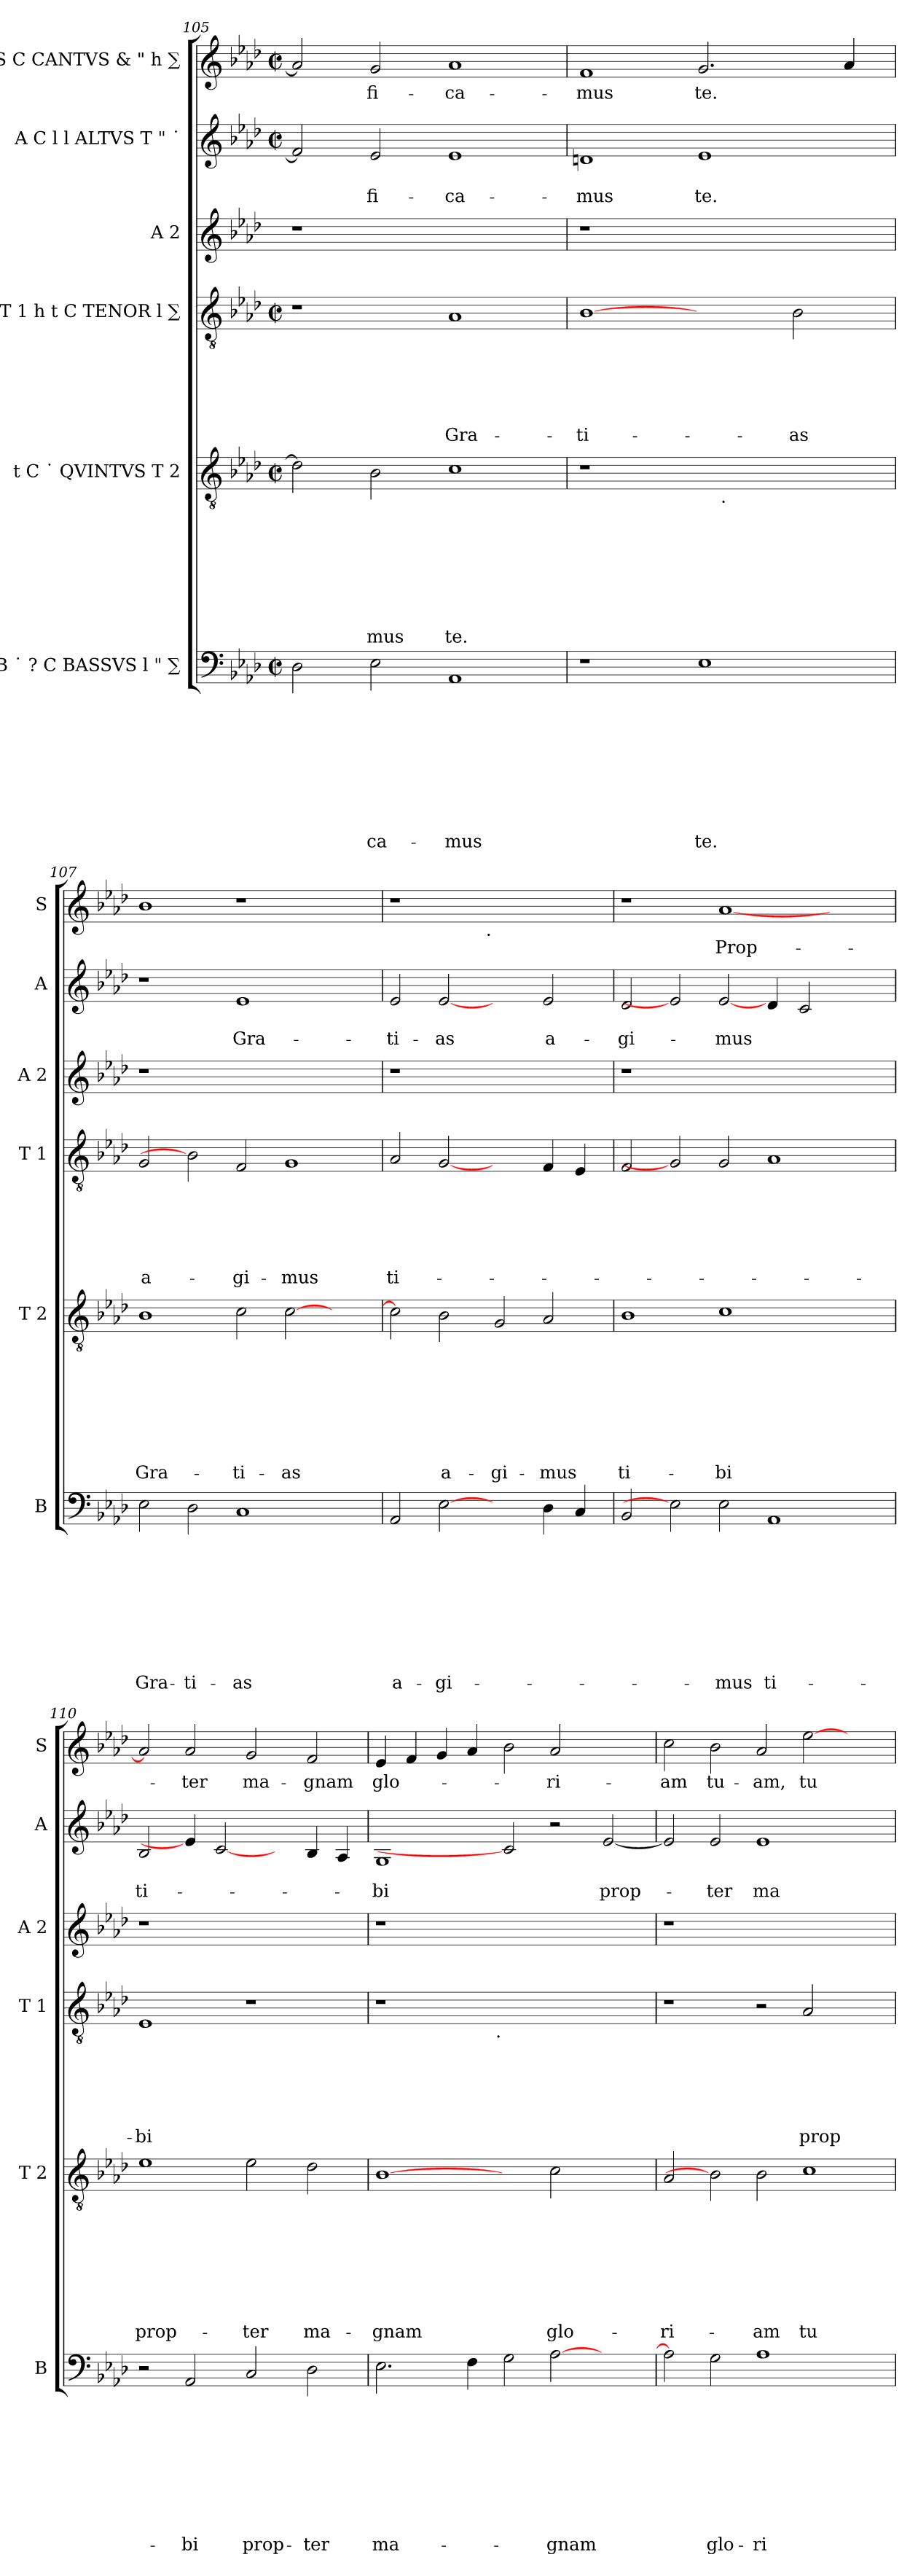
**kern	**text	**text	**text	**text	**text	**text	**text	**text	**text	**kern	**text	**text	**text	**text	**text	**text	**text	**text	**kern	**text	**text	**text	**text	**text	**text	**kern	**kern	**text	**text	**kern	**text
*part6	*part6	*part6	*part6	*part6	*part6	*part6	*part6	*part6	*part6	*part5	*part5	*part5	*part5	*part5	*part5	*part5	*part5	*part5	*part4	*part4	*part4	*part4	*part4	*part4	*part4	*part3	*part2	*part2	*part2	*part1	*part1
*staff6	*staff6	*staff6	*staff6	*staff6	*staff6	*staff6	*staff6	*staff6	*staff6	*staff5	*staff5	*staff5	*staff5	*staff5	*staff5	*staff5	*staff5	*staff5	*staff4	*staff4	*staff4	*staff4	*staff4	*staff4	*staff4	*staff3	*staff2	*staff2	*staff2	*staff1	*staff1
*I"B ˙ ? C BASSVS l " ∑	*	*	*	*	*	*	*	*	*	*I"t C ˙ QVINTVS T 2	*	*	*	*	*	*	*	*	*I"T 1 h t C TENOR l ∑	*	*	*	*	*	*	*I"A 2	*I"A C l l ALTVS T " ˙	*	*	*I"S C CANTVS & " h ∑	*
*I'B	*	*	*	*	*	*	*	*	*	*I'T 2	*	*	*	*	*	*	*	*	*I'T 1	*	*	*	*	*	*	*I'A 2	*I'A	*	*	*I'S	*
*clefF4	*	*	*	*	*	*	*	*	*	*clefGv2	*	*	*	*	*	*	*	*	*clefGv2	*	*	*	*	*	*	*clefG2	*clefG2	*	*	*clefG2	*
*k[b-e-a-d-]	*	*	*	*	*	*	*	*	*	*k[b-e-a-d-]	*	*	*	*	*	*	*	*	*k[b-e-a-d-]	*	*	*	*	*	*	*k[b-e-a-d-]	*k[b-e-a-d-]	*	*	*k[b-e-a-d-]	*
*A-:	*	*	*	*	*	*	*	*	*	*A-:	*	*	*	*	*	*	*	*	*A-:	*	*	*	*	*	*	*A-:	*A-:	*	*	*A-:	*
*M2/2	*	*	*	*	*	*	*	*	*	*M2/2	*	*	*	*	*	*	*	*	*M2/2	*	*	*	*	*	*	*	*M2/2	*	*	*M2/2	*
*met(c|)	*	*	*	*	*	*	*	*	*	*met(c|)	*	*	*	*	*	*	*	*	*met(c|)	*	*	*	*	*	*	*	*met(c|)	*	*	*met(c|)	*
=105	=105	=105	=105	=105	=105	=105	=105	=105	=105	=105	=105	=105	=105	=105	=105	=105	=105	=105	=105	=105	=105	=105	=105	=105	=105	=105	=105	=105	=105	=105	=105
2D-\	.	.	.	.	.	.	.	.	.	2d-\]	.	.	.	.	.	.	.	.	1r	.	.	.	.	.	.	1r	2f/]	.	.	2a-/]	.
!	!	!	!	!	!	!	!	!	!LO:LY:b	!	!	!	!	!	!	!	!	!LO:LY:b	!	!	!	!	!	!	!	!	!	!	!LO:LY:b	!	!LO:LY:b
2E-\	.	.	.	.	.	.	.	.	-ca-	2B-\	.	.	.	.	.	.	.	-mus	.	.	.	.	.	.	.	.	2e-/	.	-fi-	2g/	-fi-
!	!	!	!	!	!	!	!	!	!LO:LY:b	!	!	!	!	!	!	!	!	!LO:LY:b	!	!	!	!	!	!	!LO:LY:b	!	!	!	!LO:LY:b	!	!LO:LY:b
1AA-	.	.	.	.	.	.	.	.	-mus	1c	.	.	.	.	.	.	.	te.	1A-	.	.	.	.	.	Gra-	1ryy	1e-	.	-ca-	1a-	-ca-
=106	=106	=106	=106	=106	=106	=106	=106	=106	=106	=106	=106	=106	=106	=106	=106	=106	=106	=106	=106	=106	=106	=106	=106	=106	=106	=106	=106	=106	=106	=106	=106
!	!	!	!	!	!	!	!	!	!	!	!	!	!	!	!	!	!	!	!	!	!	!	!	!	!LO:LY:b:rj	!	!	!	!LO:LY:b	!	!LO:LY:b
1r	.	.	.	.	.	.	.	.	.	1r	.	.	.	.	.	.	.	.	[1B-	.	.	.	.	.	-ti-	1r	1dn	.	-mus	1f	-mus
!	!	!	!	!	!	!	!	!	!LO:LY:b	!	!	!	!	!	!	!	!	!	!	!	!	!	!	!	!	!	!	!	!LO:LY:b	!	!LO:LY:b
1E-	.	.	.	.	.	.	.	.	te.	16ryy	.	.	.	.	.	.	.	.	2ryy	.	.	.	.	.	.	1ryy	1e-	.	te.	2.g/	te.
!	!	!	!	!	!	!	!	!	!	!LO:TX:b:t=.	!	!	!	!	!	!	!	!	!	!	!	!	!	!	!	!	!	!	!	!	!
.	.	.	.	.	.	.	.	.	.	2...ryy	.	.	.	.	.	.	.	.	.	.	.	.	.	.	.	.	.	.	.	.	.
!	!	!	!	!	!	!	!	!	!	!	!	!	!	!	!	!	!	!	!	!	!	!	!	!	!LO:LY:b	!	!	!	!	!	!
.	.	.	.	.	.	.	.	.	.	.	.	.	.	.	.	.	.	.	2B-\	.	.	.	.	.	-as	.	.	.	.	.	.
.	.	.	.	.	.	.	.	.	.	.	.	.	.	.	.	.	.	.	.	.	.	.	.	.	.	.	.	.	.	4a-/	.
!!LO:LB:g=z
=107	=107	=107	=107	=107	=107	=107	=107	=107	=107	=107	=107	=107	=107	=107	=107	=107	=107	=107	=107	=107	=107	=107	=107	=107	=107	=107	=107	=107	=107	=107	=107
!	!	!	!	!	!	!	!	!	!LO:LY:b	!	!	!	!	!	!	!	!	!LO:LY:b	!	!	!	!	!	!	!LO:LY:b	!	!	!	!	!	!
2E-\	.	.	.	.	.	.	.	.	Gra-	1B-	.	.	.	.	.	.	.	Gra-	2G/	.	.	.	.	.	a-	1r	1r	.	.	1b-	.
!	!	!	!	!	!	!	!	!	!LO:LY:b	!	!	!	!	!	!	!	!	!	!	!	!	!	!	!	!	!	!	!	!	!	!
2D-\	.	.	.	.	.	.	.	.	-ti-	.	.	.	.	.	.	.	.	.	2B-]	.	.	.	.	.	.	.	.	.	.	.	.
!	!	!	!	!	!	!	!	!	!LO:LY:b:rj	!	!	!	!	!	!	!	!	!LO:LY:b	!	!	!	!	!	!	!LO:LY:b	!	!	!	!LO:LY:b	!	!
1C	.	.	.	.	.	.	.	.	-as	2c\	.	.	.	.	.	.	.	-ti-	2F/	.	.	.	.	.	-gi-	1.ryy	1e-	.	Gra-	1r	.
!	!	!	!	!	!	!	!	!	!	!	!	!	!	!	!	!	!	!LO:LY:b	!	!	!	!	!	!	!LO:LY:b	!	!	!	!	!	!
.	.	.	.	.	.	.	.	.	.	[>2c\	.	.	.	.	.	.	.	-as	1G	.	.	.	.	.	-mus	.	.	.	.	.	.
2ryy	.	.	.	.	.	.	.	.	.	2ryy	.	.	.	.	.	.	.	.	.	.	.	.	.	.	.	.	2ryy	.	.	2ryy	.
=108	=108	=108	=108	=108	=108	=108	=108	=108	=108	=108	=108	=108	=108	=108	=108	=108	=108	=108	=108	=108	=108	=108	=108	=108	=108	=108	=108	=108	=108	=108	=108
!	!	!	!	!	!	!	!	!	!LO:LY:b	!	!	!	!	!	!	!	!	!	!	!	!	!	!	!	!LO:LY:b:rj	!	!	!	!LO:LY:b	!	!
*	*	*	*	*	*	*	*	*	*	*	*	*	*	*	*	*	*	*	*	*	*	*	*	*	*	*	*	*	*	*^	*
2AA-/	.	.	.	.	.	.	.	.	a-	2c\]	.	.	.	.	.	.	.	.	2A-/	.	.	.	.	.	ti-	1r	2e-/	.	-ti-	1r	2ryy	.
!	!	!	!	!	!	!	!	!	!LO:LY:b	!	!	!	!	!	!	!	!	!LO:LY:b	!	!	!	!	!	!	!	!	!	!	!LO:LY:b	!	!	!
[2E-	.	.	.	.	.	.	.	.	-gi-	2B-\	.	.	.	.	.	.	.	a-	[2G	.	.	.	.	.	.	.	[2e-	.	-as	.	4...ryy	.
!	!	!	!	!	!	!	!	!	!	!	!	!	!	!	!	!	!	!	!	!	!	!	!	!	!	!	!	!	!	!	!LO:TX:b:t=.	!
.	.	.	.	.	.	.	.	.	.	.	.	.	.	.	.	.	.	.	.	.	.	.	.	.	.	.	.	.	.	.	1ryy	.
!	!	!	!	!	!	!	!	!	!	!	!	!	!	!	!	!	!	!LO:LY:b	!	!	!	!	!	!	!	!	!	!	!	!	!	!
2ryy	.	.	.	.	.	.	.	.	.	2G/	.	.	.	.	.	.	.	-gi-	2ryy	.	.	.	.	.	.	1ryy	2ryy	.	.	1ryy	.	.
!	!	!	!	!	!	!	!	!	!	!	!	!	!	!	!	!	!	!LO:LY:b	!	!	!	!	!	!	!	!	!	!	!LO:LY:b	!	!	!
4D-\	.	.	.	.	.	.	.	.	.	2A-/	.	.	.	.	.	.	.	-mus	4F/	.	.	.	.	.	.	.	2e-/	.	a-	.	.	.
4C/	.	.	.	.	.	.	.	.	.	.	.	.	.	.	.	.	.	.	4E-/	.	.	.	.	.	.	.	.	.	.	.	.	.
.	.	.	.	.	.	.	.	.	.	.	.	.	.	.	.	.	.	.	.	.	.	.	.	.	.	.	.	.	.	.	32ryy	.
=109	=109	=109	=109	=109	=109	=109	=109	=109	=109	=109	=109	=109	=109	=109	=109	=109	=109	=109	=109	=109	=109	=109	=109	=109	=109	=109	=109	=109	=109	=109	=109	=109
!	!	!	!	!	!	!	!	!	!	!	!	!	!	!	!	!	!	!LO:LY:b:rj	!	!	!	!	!	!	!	!	!	!	!LO:LY:b	!	!	!
*	*	*	*	*	*	*	*	*	*	*	*	*	*	*	*	*	*	*	*	*	*	*	*	*	*	*	*	*	*	*v	*v	*
2BB-/	.	.	.	.	.	.	.	.	.	1B-	.	.	.	.	.	.	.	ti-	2F/	.	.	.	.	.	.	1r	2d-/	.	-gi-	1r	.
2E-]	.	.	.	.	.	.	.	.	.	.	.	.	.	.	.	.	.	.	2G]	.	.	.	.	.	.	.	2e-]	.	.	.	.
!	!	!	!	!	!	!	!	!	!LO:LY:b	!	!	!	!	!	!	!	!	!LO:LY:b	!	!	!	!	!	!	!	!	!	!	!LO:LY:b	!	!LO:LY:b
2E-\	.	.	.	.	.	.	.	.	-mus	1c	.	.	.	.	.	.	.	-bi	2G/	.	.	.	.	.	.	1.ryy	[2e-/	.	-mus	[<1a-	Prop-
!	!	!	!	!	!	!	!	!	!LO:LY:b	!	!	!	!	!	!	!	!	!	!	!	!	!	!	!	!	!	!	!	!	!	!
1AA-	.	.	.	.	.	.	.	.	ti-	.	.	.	.	.	.	.	.	.	1A-	.	.	.	.	.	.	.	4d-/	.	.	.	.
.	.	.	.	.	.	.	.	.	.	.	.	.	.	.	.	.	.	.	.	.	.	.	.	.	.	.	2c/	.	.	.	.
.	.	.	.	.	.	.	.	.	.	2ryy	.	.	.	.	.	.	.	.	.	.	.	.	.	.	.	.	.	.	.	2ryy	.
.	.	.	.	.	.	.	.	.	.	.	.	.	.	.	.	.	.	.	.	.	.	.	.	.	.	.	4ryy	.	.	.	.
=110	=110	=110	=110	=110	=110	=110	=110	=110	=110	=110	=110	=110	=110	=110	=110	=110	=110	=110	=110	=110	=110	=110	=110	=110	=110	=110	=110	=110	=110	=110	=110
!	!	!	!	!	!	!	!	!	!	!	!	!	!	!	!	!	!	!LO:LY:b	!	!	!	!	!	!	!LO:LY:b	!	!	!	!LO:LY:b:rj	!	!
2r	.	.	.	.	.	.	.	.	.	1e-	.	.	.	.	.	.	.	prop-	1E-	.	.	.	.	.	-bi	1r	2B-/	.	ti-	2a-/]	.
!	!	!	!	!	!	!	!	!	!LO:LY:b	!	!	!	!	!	!	!	!	!	!	!	!	!	!	!	!	!	!	!	!	!	!LO:LY:b
2AA-/	.	.	.	.	.	.	.	.	-bi	.	.	.	.	.	.	.	.	.	.	.	.	.	.	.	.	.	4e-/]	.	.	2a-/	-ter
.	.	.	.	.	.	.	.	.	.	.	.	.	.	.	.	.	.	.	.	.	.	.	.	.	.	.	[2c	.	.	.	.
!	!	!	!	!	!	!	!	!	!LO:LY:b	!	!	!	!	!	!	!	!	!LO:LY:b	!	!	!	!	!	!	!	!	!	!	!	!	!LO:LY:b
2C/	.	.	.	.	.	.	.	.	prop-	2e-\	.	.	.	.	.	.	.	-ter	1r	.	.	.	.	.	.	1ryy	.	.	.	2g/	ma-
.	.	.	.	.	.	.	.	.	.	.	.	.	.	.	.	.	.	.	.	.	.	.	.	.	.	.	4ryy	.	.	.	.
!	!	!	!	!	!	!	!	!	!LO:LY:b	!	!	!	!	!	!	!	!	!LO:LY:b	!	!	!	!	!	!	!	!	!	!	!	!	!LO:LY:b
2D-\	.	.	.	.	.	.	.	.	-ter	2d-\	.	.	.	.	.	.	.	ma-	.	.	.	.	.	.	.	.	4B-/	.	.	2f/	-gnam
.	.	.	.	.	.	.	.	.	.	.	.	.	.	.	.	.	.	.	.	.	.	.	.	.	.	.	4A-/	.	.	.	.
=111	=111	=111	=111	=111	=111	=111	=111	=111	=111	=111	=111	=111	=111	=111	=111	=111	=111	=111	=111	=111	=111	=111	=111	=111	=111	=111	=111	=111	=111	=111	=111
!	!	!	!	!	!	!	!	!	!LO:LY:b	!	!	!	!	!	!	!	!	!LO:LY:b	!	!	!	!	!	!	!	!	!	!	!LO:LY:b	!	!LO:LY:b
*	*	*	*	*	*	*	*	*	*	*	*	*	*	*	*	*	*	*	*^	*	*	*	*	*	*	*	*	*	*	*	*
2.E-\	.	.	.	.	.	.	.	.	ma-	[1B-	.	.	.	.	.	.	.	-gnam	1r	2ryy	.	.	.	.	.	.	1r	1G	.	-bi	4e-/	glo-
.	.	.	.	.	.	.	.	.	.	.	.	.	.	.	.	.	.	.	.	.	.	.	.	.	.	.	.	.	.	.	4f/	.
.	.	.	.	.	.	.	.	.	.	.	.	.	.	.	.	.	.	.	.	4...ryy	.	.	.	.	.	.	.	.	.	.	4g/	.
4F\	.	.	.	.	.	.	.	.	.	.	.	.	.	.	.	.	.	.	.	.	.	.	.	.	.	.	.	.	.	.	4a-/	.
!	!	!	!	!	!	!	!	!	!	!	!	!	!	!	!	!	!	!	!	!LO:TX:b:t=.	!	!	!	!	!	!	!	!	!	!	!	!
.	.	.	.	.	.	.	.	.	.	.	.	.	.	.	.	.	.	.	.	1ryy	.	.	.	.	.	.	.	.	.	.	.	.
2G\	.	.	.	.	.	.	.	.	.	2ryy	.	.	.	.	.	.	.	.	1.ryy	.	.	.	.	.	.	.	1.ryy	2c]	.	.	2b-\	.
!	!	!	!	!	!	!	!	!	!LO:LY:b	!	!	!	!	!	!	!	!	!LO:LY:b	!	!	!	!	!	!	!	!	!	!	!	!	!	!LO:LY:b
[<2A-\	.	.	.	.	.	.	.	.	-gnam	2c\	.	.	.	.	.	.	.	glo-	.	.	.	.	.	.	.	.	.	2r	.	.	2a-/	-ri-
.	.	.	.	.	.	.	.	.	.	.	.	.	.	.	.	.	.	.	.	2ryy	.	.	.	.	.	.	.	.	.	.	.	.
!	!	!	!	!	!	!	!	!	!	!	!	!	!	!	!	!	!	!	!	!	!	!	!	!	!	!	!	!	!	!LO:LY:b	!	!
2ryy	.	.	.	.	.	.	.	.	.	2ryy	.	.	.	.	.	.	.	.	.	.	.	.	.	.	.	.	.	[<2e-/	.	prop-	2ryy	.
.	.	.	.	.	.	.	.	.	.	.	.	.	.	.	.	.	.	.	.	32ryy	.	.	.	.	.	.	.	.	.	.	.	.
!!LO:LB:g=z
=112	=112	=112	=112	=112	=112	=112	=112	=112	=112	=112	=112	=112	=112	=112	=112	=112	=112	=112	=112	=112	=112	=112	=112	=112	=112	=112	=112	=112	=112	=112	=112	=112
!	!	!	!	!	!	!	!	!	!	!	!	!	!	!	!	!	!	!LO:LY:b	!	!	!	!	!	!	!	!	!	!	!	!	!	!LO:LY:b
*	*	*	*	*	*	*	*	*	*	*	*	*	*	*	*	*	*	*	*v	*v	*	*	*	*	*	*	*	*	*	*	*	*
2A-\]	.	.	.	.	.	.	.	.	.	2A-/	.	.	.	.	.	.	.	-ri-	1r	.	.	.	.	.	.	1r	2e-/]	.	.	2cc\	-am
!	!	!	!	!	!	!	!	!	!LO:LY:b	!	!	!	!	!	!	!	!	!	!	!	!	!	!	!	!	!	!	!	!LO:LY:b	!	!LO:LY:b
2G\	.	.	.	.	.	.	.	.	glo-	2B-]	.	.	.	.	.	.	.	.	.	.	.	.	.	.	.	.	2e-/	.	-ter	2b-\	tu-
!	!	!	!	!	!	!	!	!	!LO:LY:b	!	!	!	!	!	!	!	!	!LO:LY:b	!	!	!	!	!	!	!	!	!	!	!LO:LY:b	!	!LO:LY:b
1A-	.	.	.	.	.	.	.	.	-ri-	2B-\	.	.	.	.	.	.	.	-am	2r	.	.	.	.	.	.	1.ryy	1e-	.	ma-	2a-/	-am,
!	!	!	!	!	!	!	!	!	!	!	!	!	!	!	!	!	!	!LO:LY:b	!	!	!	!	!	!	!LO:LY:b	!	!	!	!	!	!LO:LY:b
.	.	.	.	.	.	.	.	.	.	1c	.	.	.	.	.	.	.	tu-	2A-/	.	.	.	.	.	prop-	.	.	.	.	[>2ee-\	tu-
2ryy	.	.	.	.	.	.	.	.	.	.	.	.	.	.	.	.	.	.	2ryy	.	.	.	.	.	.	.	2ryy	.	.	2ryy	.
=	=	=	=	=	=	=	=	=	=	=	=	=	=	=	=	=	=	=	=	=	=	=	=	=	=	=	=	=	=	=	=
*-	*-	*-	*-	*-	*-	*-	*-	*-	*-	*-	*-	*-	*-	*-	*-	*-	*-	*-	*-	*-	*-	*-	*-	*-	*-	*-	*-	*-	*-	*-	*-
